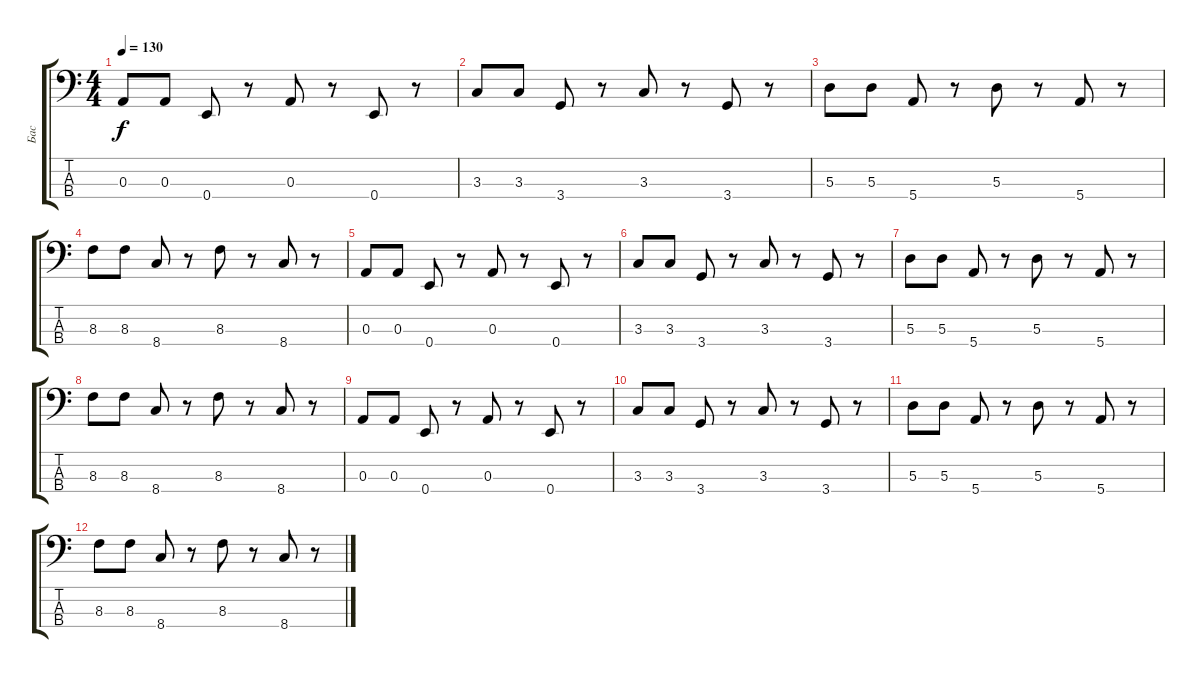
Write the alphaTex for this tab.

\track ("Бас" "Бас") {instrument synthbass1}
\staff {score tabs}
\tuning (G2 D2 A1 E1) {hide}
\ts (4 4)
\tempo 130
\clef f4
\ks c
0.3.8{dy f} 0.3.8 0.4.8 r.8 0.3.8 r.8 0.4.8 r.8 |
3.3.8 3.3.8 3.4.8 r.8 3.3.8 r.8 3.4.8 r.8 |
5.3.8 5.3.8 5.4.8 r.8 5.3.8 r.8 5.4.8 r.8 |
8.3.8 8.3.8 8.4.8 r.8 8.3.8 r.8 8.4.8 r.8 |
0.3.8 0.3.8 0.4.8 r.8 0.3.8 r.8 0.4.8 r.8 |
3.3.8 3.3.8 3.4.8 r.8 3.3.8 r.8 3.4.8 r.8 |
5.3.8 5.3.8 5.4.8 r.8 5.3.8 r.8 5.4.8 r.8 |
8.3.8 8.3.8 8.4.8 r.8 8.3.8 r.8 8.4.8 r.8 |
0.3.8 0.3.8 0.4.8 r.8 0.3.8 r.8 0.4.8 r.8 |
3.3.8 3.3.8 3.4.8 r.8 3.3.8 r.8 3.4.8 r.8 |
5.3.8 5.3.8 5.4.8 r.8 5.3.8 r.8 5.4.8 r.8 |
8.3.8 8.3.8 8.4.8 r.8 8.3.8 r.8 8.4.8 r.8
